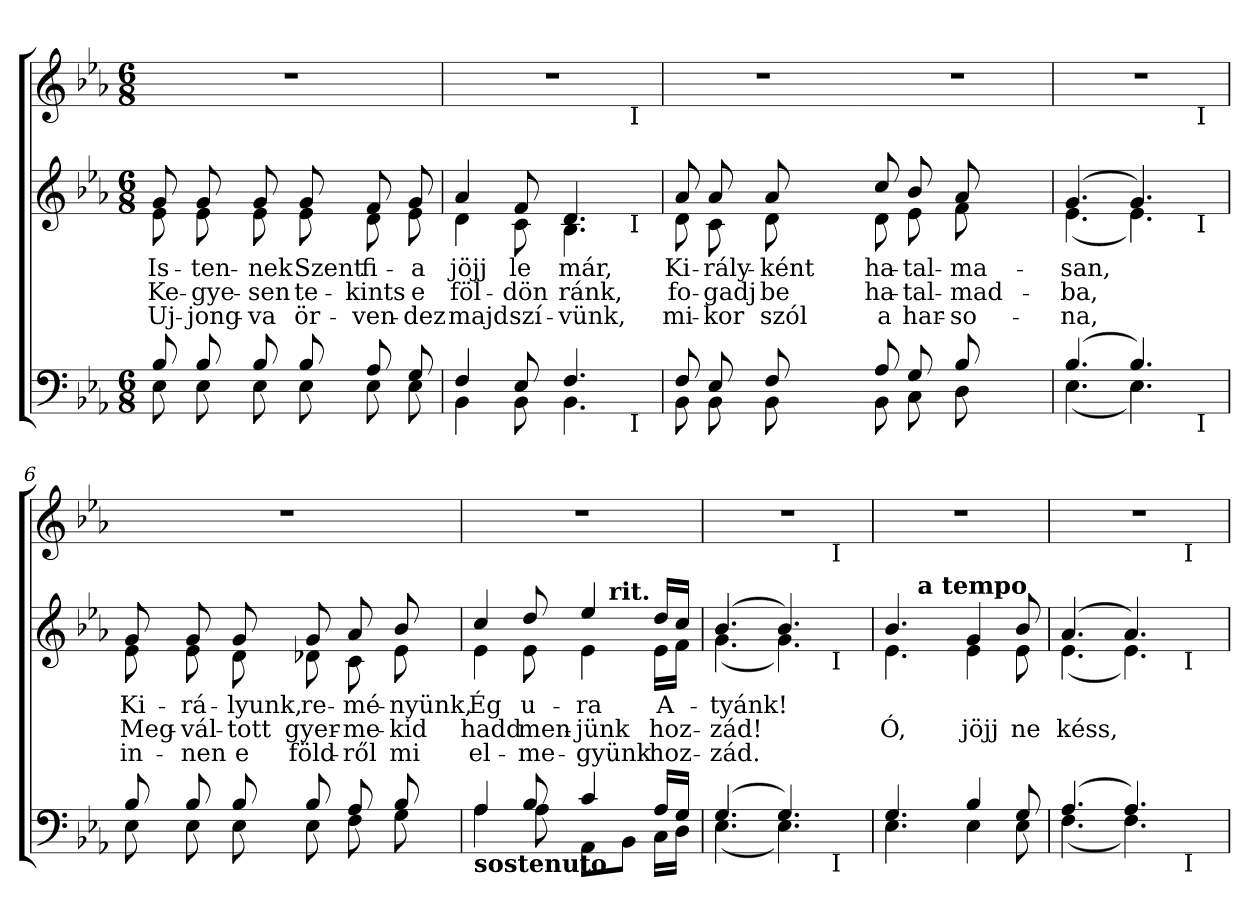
**kern	**kern	**text	**text	**text	**kern
*part3	*part2	*part2	*part2	*part2	*part1
*staff3	*staff2	*staff2	*staff2	*staff2	*staff1
*clefF4	*clefG2	*	*	*	*clefG2
*k[b-e-a-]	*k[b-e-a-]	*	*	*	*k[b-e-a-]
*c:	*c:	*	*	*	*c:
*M6/8	*M6/8	*	*	*	*M6/8
=1	=1	=1	=1	=1	=1
*^	*	*	*	*	*
!	!	!LO:TX:a:B:t=parlando	!	!	!	!
!	!	!LO:TX:a:t=.	!	!	!	!
!	!	!LO:TX:a:t== 50	!	!	!	!
!	!	!	!LO:LY:b	!LO:LY:b	!LO:LY:b	!
*	*	*^	*	*	*	*
8B-/	8E-\	8g/	8e-\	Is-	Ke-	Uj-	2.r
!	!	!	!	!LO:LY:b	!LO:LY:b	!LO:LY:b	!
8B-/	8E-\	8g/	8e-\	-ten-	-gye-	-jong-	.
!	!	!	!	!LO:LY:b	!LO:LY:b	!LO:LY:b	!
8B-/	8E-\	8g/	8e-\	-nek	-sen	-va	.
!	!	!	!	!LO:LY:b	!LO:LY:b	!LO:LY:b	!
8B-/	8E-\	8g/	8e-\	Szent	te-	ör-	.
!	!	!	!	!LO:LY:b	!LO:LY:b	!LO:LY:b	!
8A-/	8E-\	8f/	8d\	fi-	-kints	-ven-	.
!	!	!	!	!LO:LY:b	!LO:LY:b	!LO:LY:b	!
8G/	8E-\	8g/	8e-\	-a	e	-dez	.
*	*	*v	*v	*	*	*	*
=2	=2	=2	=2	=2	=2	=2
*	*	*^	*	*	*	*
!	!	!	!	!LO:LY:b	!LO:LY:b	!LO:LY:b	!
*	*^	*	*^	*	*	*	*^
4F/	4BB-\	2ryy	4a-/	4d\	2ryy	jöjj	föl-	majd	2.r	2ryy
!	!	!	!	!	!	!LO:LY:b	!LO:LY:b	!LO:LY:b	!	!
8E-/	8BB-\	.	8f/	8c\	.	le	-dön	szí-	.	.
!	!	!	!	!	!	!LO:LY:b	!LO:LY:b	!LO:LY:b	!	!
4.F/	4.BB-\	.	4.d/	4.B-\	.	már,	ránk,	-vünk,	.	.
.	.	8ryy	.	.	8ryy	.	.	.	.	8ryy
!	!	!	!	!	!	!	!	!	!	!LO:TX:b:t=I
!	!	!	!	!	!LO:TX:b:t=I	!	!	!	!	!
!	!	!LO:TX:b:t=I	!	!	!	!	!	!	!	!
.	.	8ryy	.	.	8ryy	.	.	.	.	8ryy
*	*v	*v	*	*	*	*	*	*	*v	*v
*	*	*v	*v	*v	*	*	*	*
=3	=3	=3	=3	=3	=3	=3
*	*^	*^	*	*	*	*^
*	*	*	*	*^	*	*	*	*	*
!	!	!	!	!	!	!LO:LY:b	!LO:LY:b	!LO:LY:b	!	!
*	*v	*v	*	*	*	*	*	*	*v	*v
*	*	*	*v	*v	*	*	*	*
8F/	8BB-\	8a-/	8d\	Ki-	fo-	mi-	2.r
!	!	!	!	!LO:LY:b	!LO:LY:b	!LO:LY:b	!
8E-/	8BB-\	8a-/	8c\	-rály-	-gadj	-kor	.
!	!	!	!	!LO:LY:b	!LO:LY:b	!LO:LY:b	!
8F/	8BB-\	8a-/	8d\	-ként	be	szól	.
4.ryy	4.ryy	4.ryy	4.ryy	.	.	.	.
!!LO:LB:g=z
=4-	=4-	=4-	=4-	=4-	=4-	=4-	=4-
!	!	!	!	!LO:LY:b	!LO:LY:b	!LO:LY:b	!
8A-/	8BB-\	8cc/	8d\	ha-	ha-	a	2.r
!	!	!	!	!LO:LY:b	!LO:LY:b	!LO:LY:b	!
8G/	8C\	8b-/	8e-\	-tal-	-tal-	har-	.
!	!	!	!	!LO:LY:b	!LO:LY:b	!LO:LY:b	!
8B-/	8D\	8a-/	8f\	-ma-	-mad-	-so-	.
4.ryy	4.ryy	4.ryy	4.ryy	.	.	.	.
*	*	*v	*v	*	*	*	*
=5	=5	=5	=5	=5	=5	=5
*	*	*^	*	*	*	*
!	!	!	!	!LO:LY:b	!LO:LY:b	!LO:LY:b	!
*	*^	*	*^	*	*	*	*^
(4.B-/	(<4.E-\	2ryy	(>4.g/	(<4.e-\	2ryy	-san,	-ba,	-na,	2.r	2ryy
4.B-/)	4.E-\)	.	4.g/)	4.e-\)	.	.	.	.	.	.
.	.	8ryy	.	.	8ryy	.	.	.	.	8ryy
!	!	!	!	!	!	!	!	!	!	!LO:TX:b:t=I
!	!	!	!	!	!LO:TX:b:t=I	!	!	!	!	!
!	!	!LO:TX:b:t=I	!	!	!	!	!	!	!	!
.	.	8ryy	.	.	8ryy	.	.	.	.	8ryy
*	*v	*v	*	*	*	*	*	*	*v	*v
*	*	*v	*v	*v	*	*	*	*
=6	=6	=6	=6	=6	=6	=6
*	*^	*^	*	*	*	*^
*	*	*	*	*^	*	*	*	*	*
!	!	!	!	!	!	!LO:LY:b	!LO:LY:b	!LO:LY:b	!	!
*	*v	*v	*	*	*	*	*	*	*v	*v
*	*	*	*v	*v	*	*	*	*
8B-/	8E-\	8g/	8e-\	Ki-	Meg-	in-	2.r
!	!	!	!	!LO:LY:b	!LO:LY:b	!LO:LY:b	!
8B-/	8E-\	8g/	8e-\	-rá-	-vál-	-nen	.
!	!	!	!	!LO:LY:b	!LO:LY:b	!LO:LY:b	!
8B-/	8E-\	8g/	8d\	-lyunk,	-tott	e	.
!	!	!	!	!LO:LY:b	!LO:LY:b	!LO:LY:b	!
8B-/	8E-\	8g/	8d-X\	re-	gyer-	föld-	.
!	!	!	!	!LO:LY:b	!LO:LY:b	!LO:LY:b	!
8A-/	8F\	8a-/	8c\	-mé-	-me-	-ről	.
!	!	!	!	!LO:LY:b	!LO:LY:b	!LO:LY:b	!
8B-/	8G\	8b-/	8e-\	-nyünk,	-kid	mi	.
*	*	*v	*v	*	*	*	*
!!LO:LB:g=z
=7	=7	=7	=7	=7	=7	=7
*	*	*^	*	*	*	*
!LO:TX:b:B:t=sostenuto	!	!	!	!	!	!	!
!	!	!	!	!LO:LY:b	!LO:LY:b	!LO:LY:b	!
*	*	*	*^	*	*	*	*
4A-/	4A-\	4cc/	4e-\	4...ryy	Ég	hadd	el-	2.r
!	!	!	!	!	!LO:LY:b	!LO:LY:b	!LO:LY:b	!
8B-/	8A-\	8dd/	8e-\	.	u-	men-	-me-	.
!	!	!	!	!	!LO:LY:b	!LO:LY:b	!LO:LY:b	!
4c/	8AA-\L	4ee-/	4e-\	.	-ra	-jünk	-gyünk	.
!	!	!	!	!LO:TX:a:B:t=rit.	!	!	!	!
.	.	.	.	4ryy	.	.	.	.
.	8BB-\J	.	.	.	.	.	.	.
!	!	!	!	!	!LO:LY:b	!LO:LY:b	!LO:LY:b	!
16A-/LL	16C\LL	16dd/LL	16e-\LL	.	A-	hoz-	hoz-	.
16G/JJ	16D\JJ	16cc/JJ	16f\JJ	.	.	.	.	.
.	.	.	.	32ryy	.	.	.	.
=8	=8	=8	=8	=8	=8	=8	=8	=8
!	!	!	!	!	!LO:LY:b	!LO:LY:b	!LO:LY:b	!
*	*^	*	*	*	*	*	*	*^
(>4.G/	(<4.E-\	2ryy	(>4.b-/	(<4.g\	2ryy	-tyánk!	-zád!	-zád.	2.r	2ryy
4.G/)	4.E-\)	.	4.b-/)	4.g\)	.	.	.	.	.	.
.	.	16ryy	.	.	16ryy	.	.	.	.	16ryy
!	!	!	!	!	!	!	!	!	!	!LO:TX:b:t=I
!	!	!	!	!	!LO:TX:b:t=I	!	!	!	!	!
!	!	!LO:TX:b:t=I	!	!	!	!	!	!	!	!
.	.	8.ryy	.	.	8.ryy	.	.	.	.	8.ryy
*	*v	*v	*	*	*	*	*	*	*v	*v
=9	=9	=9	=9	=9	=9	=9	=9	=9
*	*^	*	*	*	*	*	*	*^
!	!	!	!	!	!	!	!LO:LY:b	!	!	!
*	*v	*v	*	*	*	*	*	*	*v	*v
4.G/	4.E-\	4.b-/	4.e-\	8ryy	.	Ó,	.	2.r
!	!	!	!	!LO:TX:a:B:t=a tempo	!	!	!	!
.	.	.	.	2ryy	.	.	.	.
!	!	!	!	!	!	!LO:LY:b	!	!
4B-/	4E-\	4g/	4e-\	.	.	jöjj	.	.
!	!	!	!	!	!	!LO:LY:b	!	!
8G/	8E-\	8b-/	8e-\	8ryy	.	ne	.	.
=10	=10	=10	=10	=10	=10	=10	=10	=10
!	!	!	!	!	!	!LO:LY:b	!	!
*	*^	*	*	*	*	*	*	*^
(4.A-/	(<4.F\	2ryy	(>4.a-/	(<4.e-\	2ryy	.	késs,	.	2.r	2ryy
4.A-/)	4.F\)	.	4.a-/)	4.e-\)	.	.	.	.	.	.
.	.	16.ryy	.	.	16.ryy	.	.	.	.	16.ryy
!	!	!	!	!	!	!	!	!	!	!LO:TX:b:t=I
!	!	!	!	!	!LO:TX:b:t=I	!	!	!	!	!
!	!	!LO:TX:b:t=I	!	!	!	!	!	!	!	!
.	.	8ryy	.	.	8ryy	.	.	.	.	8ryy
.	.	32ryy	.	.	32ryy	.	.	.	.	32ryy
*v	*v	*v	*	*	*	*	*	*	*v	*v
*	*v	*v	*v	*	*	*	*
=	=	=	=	=	=
*-	*-	*-	*-	*-	*-
